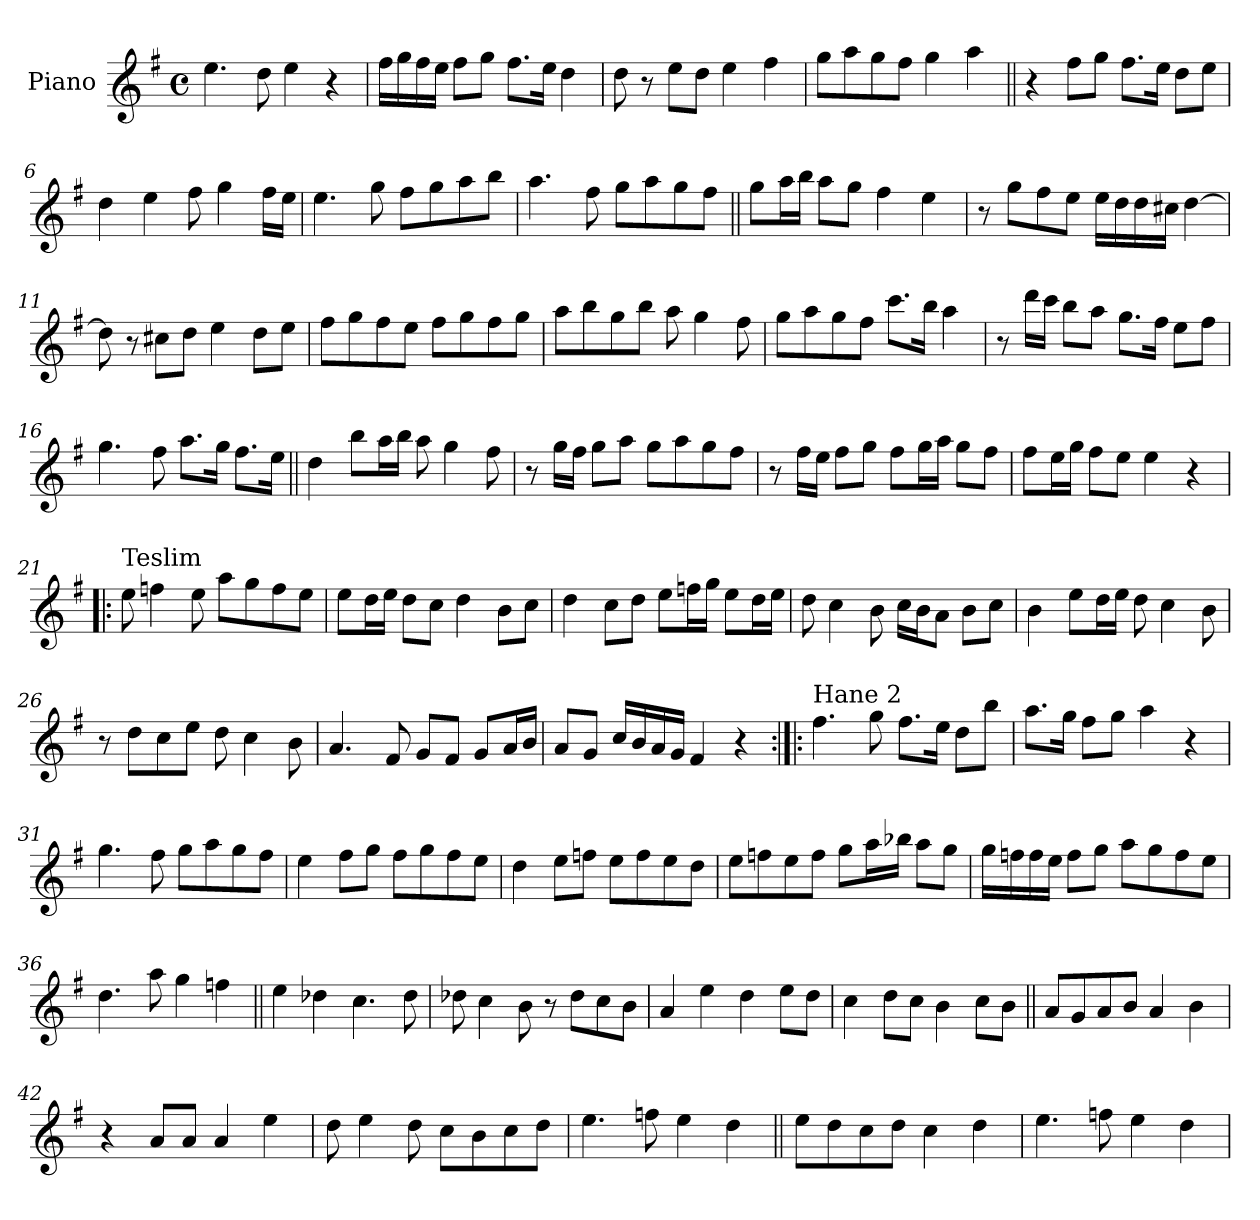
**kern
*part1
*staff1
*I"Piano
*I'Pno.
*clefG2
*k[f#]
*M4/4
*met(c)
=1
4.ee\
8dd\
4ee\
4r
=2
16ff#\LL
16gg\
16ff#\
16ee\JJ
8ff#\L
8gg\J
8.ff#\L
16ee\Jk
4dd\
=3
8dd\
8r
8ee\L
8dd\J
4ee\
4ff#\
=4
8gg\L
8aa\
8gg\
8ff#\J
4gg\
4aa\
=5||
4r
8ff#\L
8gg\J
8.ff#\L
16ee\Jk
8dd\L
8ee\J
!!LO:LB:g=z
=6
4dd\
4ee\
8ff#\
4gg\
16ff#\LL
16ee\JJ
=7
4.ee\
8gg\
8ff#\L
8gg\
8aa\
8bb\J
=8
4.aa\
8ff#\
8gg\L
8aa\
8gg\
8ff#\J
=9||
8gg\L
16aa\L
16bb\JJ
8aa\L
8gg\J
4ff#\
4ee\
=10
8r
8gg\L
8ff#\
8ee\J
16ee\LL
16dd\
16dd\
16cc#X\JJ
[4dd\
!!LO:LB:g=z
=11
8dd\]
8r
8cc#X\L
8dd\J
4ee\
8dd\L
8ee\J
=12
8ff#\L
8gg\
8ff#\
8ee\J
8ff#\L
8gg\
8ff#\
8gg\J
=13
8aa\L
8bb\
8gg\
8bb\J
8aa\
4gg\
8ff#\
=14
8gg\L
8aa\
8gg\
8ff#\J
8.ccc\L
16bb\Jk
4aa\
=15
8r
16ddd\LL
16ccc\JJ
8bb\L
8aa\J
8.gg\L
16ff#\Jk
8ee\L
8ff#\J
!!LO:LB:g=z
=16
4.gg\
8ff#\
8.aa\L
16gg\Jk
8.ff#\L
16ee\Jk
=17||
4dd\
8bb\L
16aa\L
16bb\JJ
8aa\
4gg\
8ff#\
=18
8r
16gg\LL
16ff#\JJ
8gg\L
8aa\J
8gg\L
8aa\
8gg\
8ff#\J
=19
8r
16ff#\LL
16ee\JJ
8ff#\L
8gg\J
8ff#\L
16gg\L
16aa\JJ
8gg\L
8ff#\J
=20
8ff#\L
16ee\L
16gg\JJ
8ff#\L
8ee\J
4ee\
4r
!!LO:LB:g=z
=21!|:
!LO:TX:a:t=Teslim
8ee\
4ffn\
8ee\
8aa\L
8gg\
8ff\
8ee\J
=22
8ee\L
16dd\L
16ee\JJ
8dd\L
8cc\J
4dd\
8b\L
8cc\J
=23
4dd\
8cc\L
8dd\J
8ee\L
16ffn\L
16gg\JJ
8ee\L
16dd\L
16ee\JJ
=24
8dd\
4cc\
8b\
16cc\LL
16b\J
8a\J
8b\L
8cc\J
=25
4b\
8ee\L
16dd\L
16ee\JJ
8dd\
4cc\
8b\
!!LO:LB:g=z
=26
8r
8dd\L
8cc\
8ee\J
8dd\
4cc\
8b\
=27
4.a/
8f#/
8g/L
8f#/J
8g/L
16a/L
16b/JJ
=28
8a/L
8g/J
16cc/LL
16b/
16a/
16g/JJ
4f#/
4r
=29:|!|:
!LO:TX:a:t=Hane 2
4.ff#\
8gg\
8.ff#\L
16ee\Jk
8dd\L
8bb\J
=30
8.aa\L
16gg\Jk
8ff#\L
8gg\J
4aa\
4r
!!LO:LB:g=z
=31
4.gg\
8ff#\
8gg\L
8aa\
8gg\
8ff#\J
=32
4ee\
8ff#\L
8gg\J
8ff#\L
8gg\
8ff#\
8ee\J
=33
4dd\
8ee\L
8ffn\J
8ee\L
8ff\
8ee\
8dd\J
=34
8ee\L
8ffn\
8ee\
8ff\J
8gg\L
16aa\L
16bb-X\JJ
8aa\L
8gg\J
=35
16gg\LL
16ffn\
16ff\
16ee\JJ
8ff\L
8gg\J
8aa\L
8gg\
8ff\
8ee\J
!!LO:LB:g=z
=36
4.dd\
8aa\
4gg\
4ffn\
=37||
4ee\
4dd-X\
4.cc\
8dd-\
=38
8dd-X\
4cc\
8b\
8r
8dd-\L
8cc\
8b\J
=39
4a/
4ee\
4dd\
8ee\L
8dd\J
=40
4cc\
8dd\L
8cc\J
4b\
8cc\L
8b\J
=41||
8a/L
8g/
8a/
8b/J
4a/
4b\
=42
4r
8a/L
8a/J
4a/
4ee\
!!LO:LB:g=z
=43
8dd\
4ee\
8dd\
8cc\L
8b\
8cc\
8dd\J
=44
4.ee\
8ffn\
4ee\
4dd\
=45||
8ee\L
8dd\
8cc\
8dd\J
4cc\
4dd\
=46
4.ee\
8ffn\
4ee\
4dd\
=
*-
